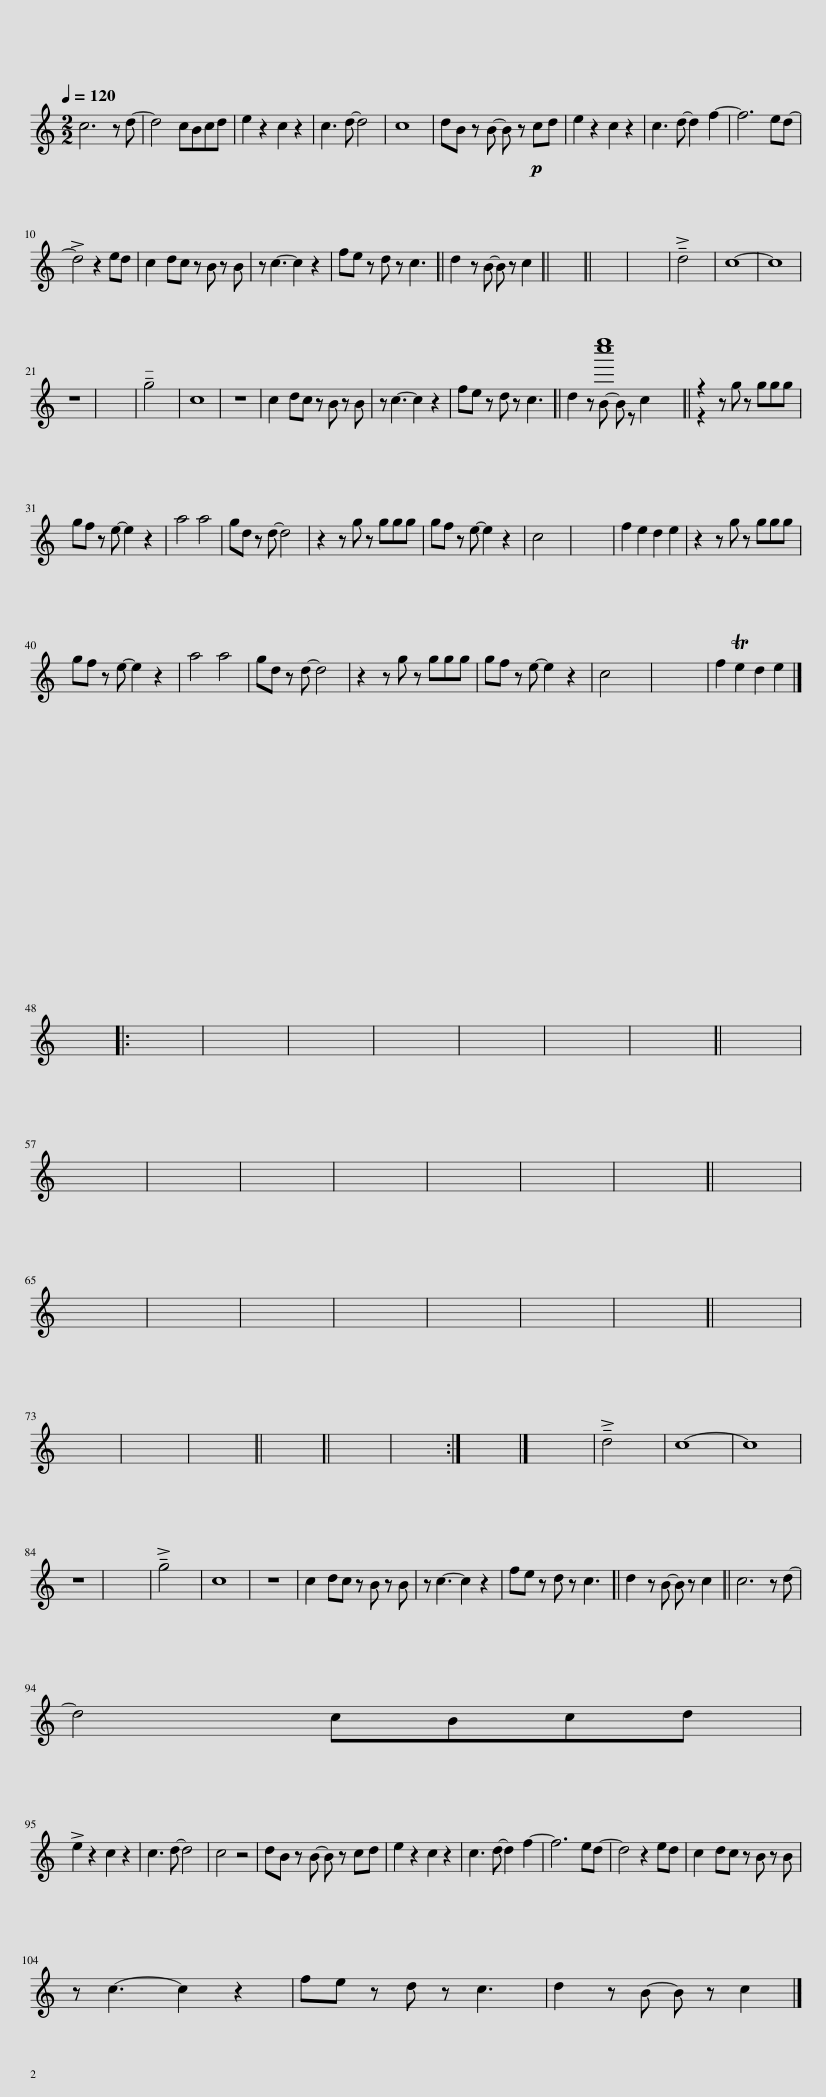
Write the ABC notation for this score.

X:1
%%score ( 1 2 )
L:1/8
Q:1/4=120
M:2/2
I:linebreak $
K:C
V:1 treble
V:2 treble
V:1
 c6 z d- | d4 cBcd | e2 z2 c2 z2 | c3 d- d4 | c8 | %5
 dB z B- B z!p! cd | e2 z2 c2 z2 | c3 d- d2 f2- | f6 ed- |$ !>!d4 z2 ed | %10
 c2 dc z B z B | z c3- c2 z2 | fe z d z c3 | d2 z B- B z c2 | x8 | %15
 x8 | x8 | !>!!tenuto!d4 x4 | c8- | c8 |$ %20
 z8 | x8 | !tenuto!g4 x4 | c8 | z8 | %25
 c2 dc z B z B | z c3- c2 z2 | fe z d z c3 | d2 z [c''e'']8 | z2 z g z ggg |$ %30
 gf z e- e2 z2 | a4 a4 | gd z d- d4 | z2 z g z ggg | gf z e- e2 z2 | %35
 c4 x4 | x8 | f2 e2 d2 e2 | z2 z g z ggg |$ gf z e- e2 z2 | %40
 a4 a4 | gd z d- d4 | z2 z g z ggg | gf z e- e2 z2 | c4 x4 | %45
 x8 | f2 Te2 d2 e2 |]$ x8 |: x8 | x8 | %50
 x8 | x8 | x8 | x8 | x8 | %55
 x8 |$ x8 | x8 | x8 | x8 | %60
 x8 | x8 | x8 | x8 |$ x8 | %65
 x8 | x8 | x8 | x8 | x8 | %70
 x8 | x8 |$ x8 | x8 | x8 | %75
 x8 | x8 | x8 :| x8 |] x8 | %80
 !>!!tenuto!d4 x4 | c8- | c8 |$ z8 | x8 | %85
 !>!!tenuto!g4 x4 | c8 | z8 | c2 dc z B z B | z c3- c2 z2 | %90
 fe z d z c3 | d2 z B- B z c2 | c6 z d- |$ d4 cBcd |$ !>!e2 z2 c2 z2 | %95
 c3 d- d4 | c4 z4 | dB z B- B z cd | e2 z2 c2 z2 | c3 d- d2 f2- | %100
 f6 ed- | d4 z2 ed | c2 dc z B z B |$ z c3- c2 z2 | fe z d z c3 | %105
 d2 z B- B z c2 |] %106
V:2
 x8 | x8 | x8 | x8 | x8 | %5
 x8 | x8 | x8 | x8 |$ x8 | %10
 x8 | x8 | x8 | x8 | x8 | %15
 x8 | x8 | x8 | x8 | x8 |$ %20
 x8 | x8 | x8 | x8 | x8 | %25
 x8 | x8 | x8 | x3 B- B z c2 x3 | z2 x6 |$ %30
 x8 | x8 | x8 | x8 | x8 | %35
 x8 | x8 | x8 | x8 |$ x8 | %40
 x8 | x8 | x8 | x8 | x8 | %45
 x8 | x8 |]$ x8 |: x8 | x8 | %50
 x8 | x8 | x8 | x8 | x8 | %55
 x8 |$ x8 | x8 | x8 | x8 | %60
 x8 | x8 | x8 | x8 |$ x8 | %65
 x8 | x8 | x8 | x8 | x8 | %70
 x8 | x8 |$ x8 | x8 | x8 | %75
 x8 | x8 | x8 :| x8 |] x8 | %80
 x8 | x8 | x8 |$ x8 | x8 | %85
 x8 | x8 | x8 | x8 | x8 | %90
 x8 | x8 | x8 |$ x8 |$ x8 | %95
 x8 | x8 | x8 | x8 | x8 | %100
 x8 | x8 | x8 |$ x8 | x8 | %105
 x8 |] %106
